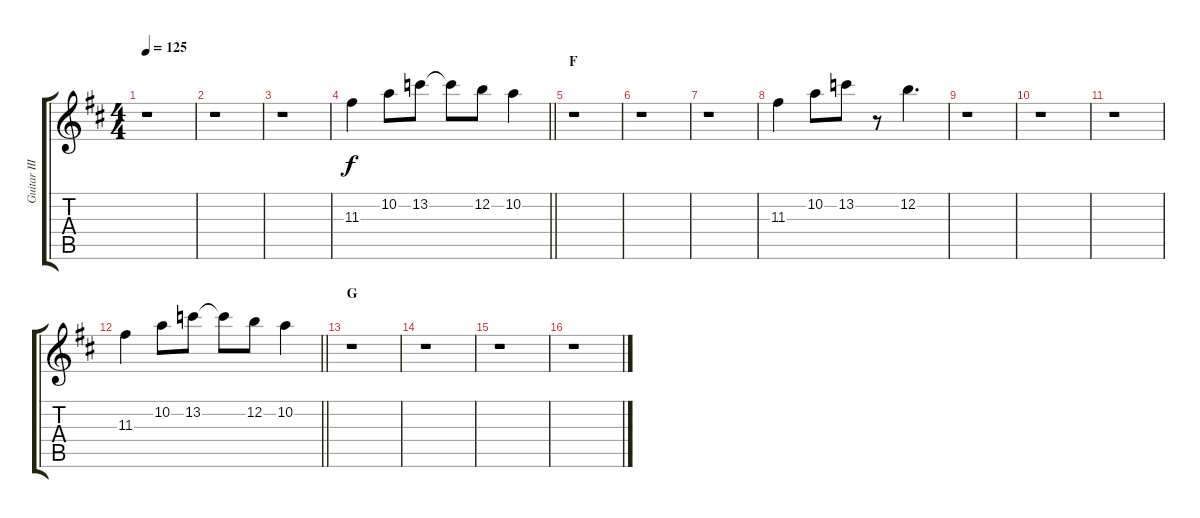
\track ("Guitar III" "Guitar III") {instrument overdrivenguitar}
\staff {score tabs}
\tuning (E4 B3 G3 D3 A2 E2) {hide}
\ts (4 4)
\tempo 125
\clef g2
\ks d
r.1{dy f} |
r.1 |
r.1 |
\barLineRight lightlight
11.3.4 10.2.8 13.2.8 13.2{t}.8 12.2.8 10.2.4 |
\section ("" "F")
r.1 |
r.1 |
r.1 |
11.3.4 10.2.8 13.2.8 r.8 12.2.4{d} |
r.1 |
r.1 |
r.1 |
\barLineRight lightlight
11.3.4 10.2.8 13.2.8 13.2{t}.8 12.2.8 10.2.4 |
\section ("" "G")
r.1 |
r.1 |
r.1 |
r.1
